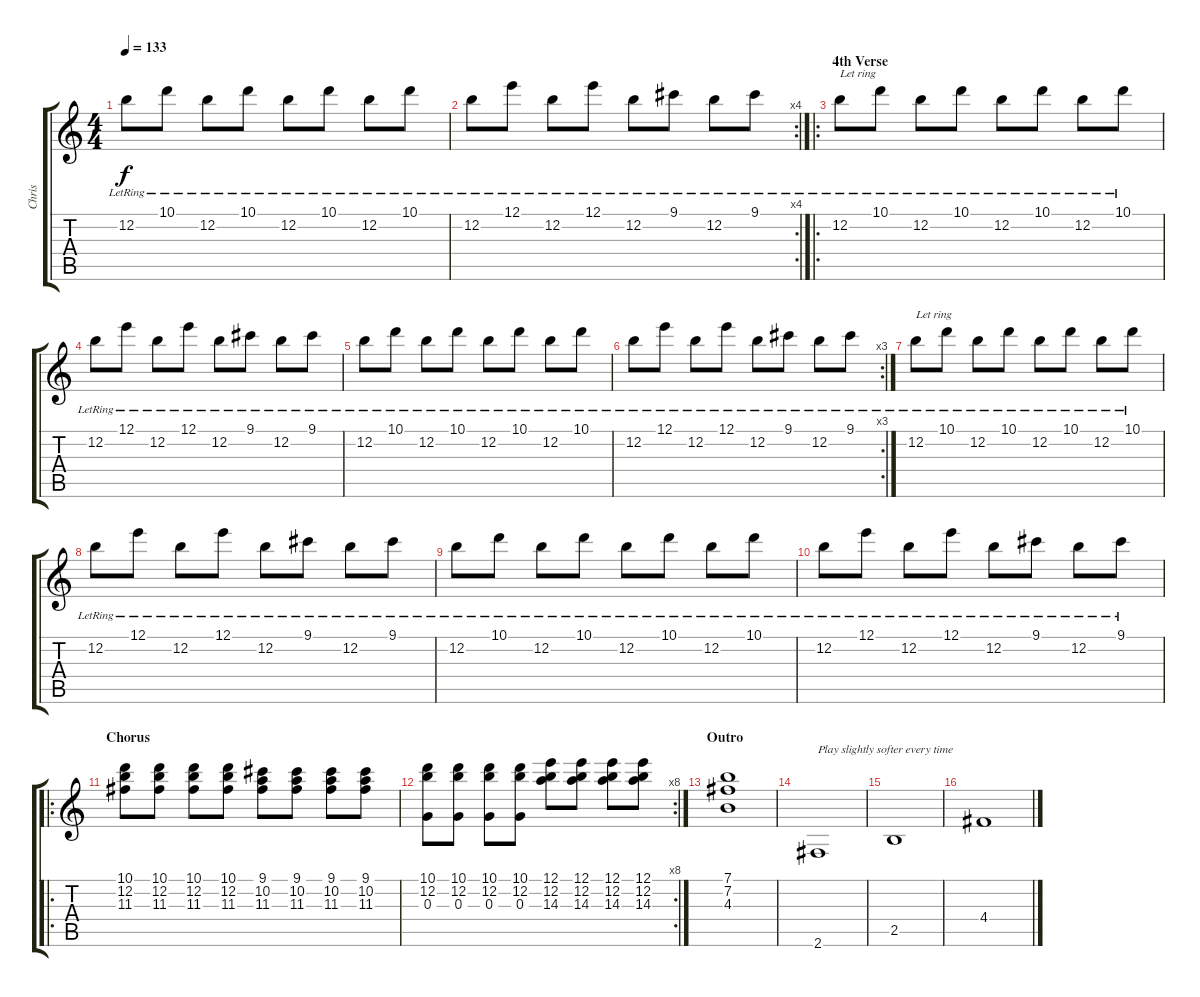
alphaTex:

\track ("Chris" "Chris") {instrument electricguitarjazz}
\staff {score tabs}
\tuning (E4 B3 G3 D3 A2 E2) {hide}
\ts (4 4)
\tempo 133
\clef g2
\ks c
12.2{lr}.8{dy f} 10.1{lr}.8 12.2{lr}.8 10.1{lr}.8 12.2{lr}.8 10.1{lr}.8 12.2{lr}.8 10.1{lr}.8 |
\rc 4
12.2{lr}.8 12.1{lr}.8 12.2{lr}.8 12.1{lr}.8 12.2{lr}.8 9.1{lr}.8 12.2{lr}.8 9.1{lr}.8 |
\ro
\section ("" "4th Verse")
12.2{lr}.8{txt "Let ring"} 10.1{lr}.8 12.2{lr}.8 10.1{lr}.8 12.2{lr}.8 10.1{lr}.8 12.2{lr}.8 10.1{lr}.8 |
12.2{lr}.8 12.1{lr}.8 12.2{lr}.8 12.1{lr}.8 12.2{lr}.8 9.1{lr}.8 12.2{lr}.8 9.1{lr}.8 |
12.2{lr}.8 10.1{lr}.8 12.2{lr}.8 10.1{lr}.8 12.2{lr}.8 10.1{lr}.8 12.2{lr}.8 10.1{lr}.8 |
\rc 3
12.2{lr}.8 12.1{lr}.8 12.2{lr}.8 12.1{lr}.8 12.2{lr}.8 9.1{lr}.8 12.2{lr}.8 9.1{lr}.8 |
12.2{lr}.8{txt "Let ring"} 10.1{lr}.8 12.2{lr}.8 10.1{lr}.8 12.2{lr}.8 10.1{lr}.8 12.2{lr}.8 10.1{lr}.8 |
12.2{lr}.8 12.1{lr}.8 12.2{lr}.8 12.1{lr}.8 12.2{lr}.8 9.1{lr}.8 12.2{lr}.8 9.1{lr}.8 |
12.2{lr}.8 10.1{lr}.8 12.2{lr}.8 10.1{lr}.8 12.2{lr}.8 10.1{lr}.8 12.2{lr}.8 10.1{lr}.8 |
12.2{lr}.8 12.1{lr}.8 12.2{lr}.8 12.1{lr}.8 12.2{lr}.8 9.1{lr}.8 12.2{lr}.8 9.1{lr}.8 |
\ro
\section ("" "Chorus")
(10.1 12.2 11.3).8 (10.1 12.2 11.3).8 (10.1 12.2 11.3).8 (10.1 12.2 11.3).8 (9.1 10.2 11.3).8 (9.1 10.2 11.3).8 (9.1 10.2 11.3).8 (9.1 10.2 11.3).8 |
\rc 8
(10.1 12.2 0.3).8 (10.1 12.2 0.3).8 (10.1 12.2 0.3).8 (10.1 12.2 0.3).8 (12.1 12.2 14.3).8 (12.1 12.2 14.3).8 (12.1 12.2 14.3).8 (12.1 12.2 14.3).8 |
\section ("" "Outro")
(7.1 7.2 4.3).1 |
2.6.1{txt "Play slightly softer every time" volume 7} |
2.5.1 |
4.4.1{volume 6}
